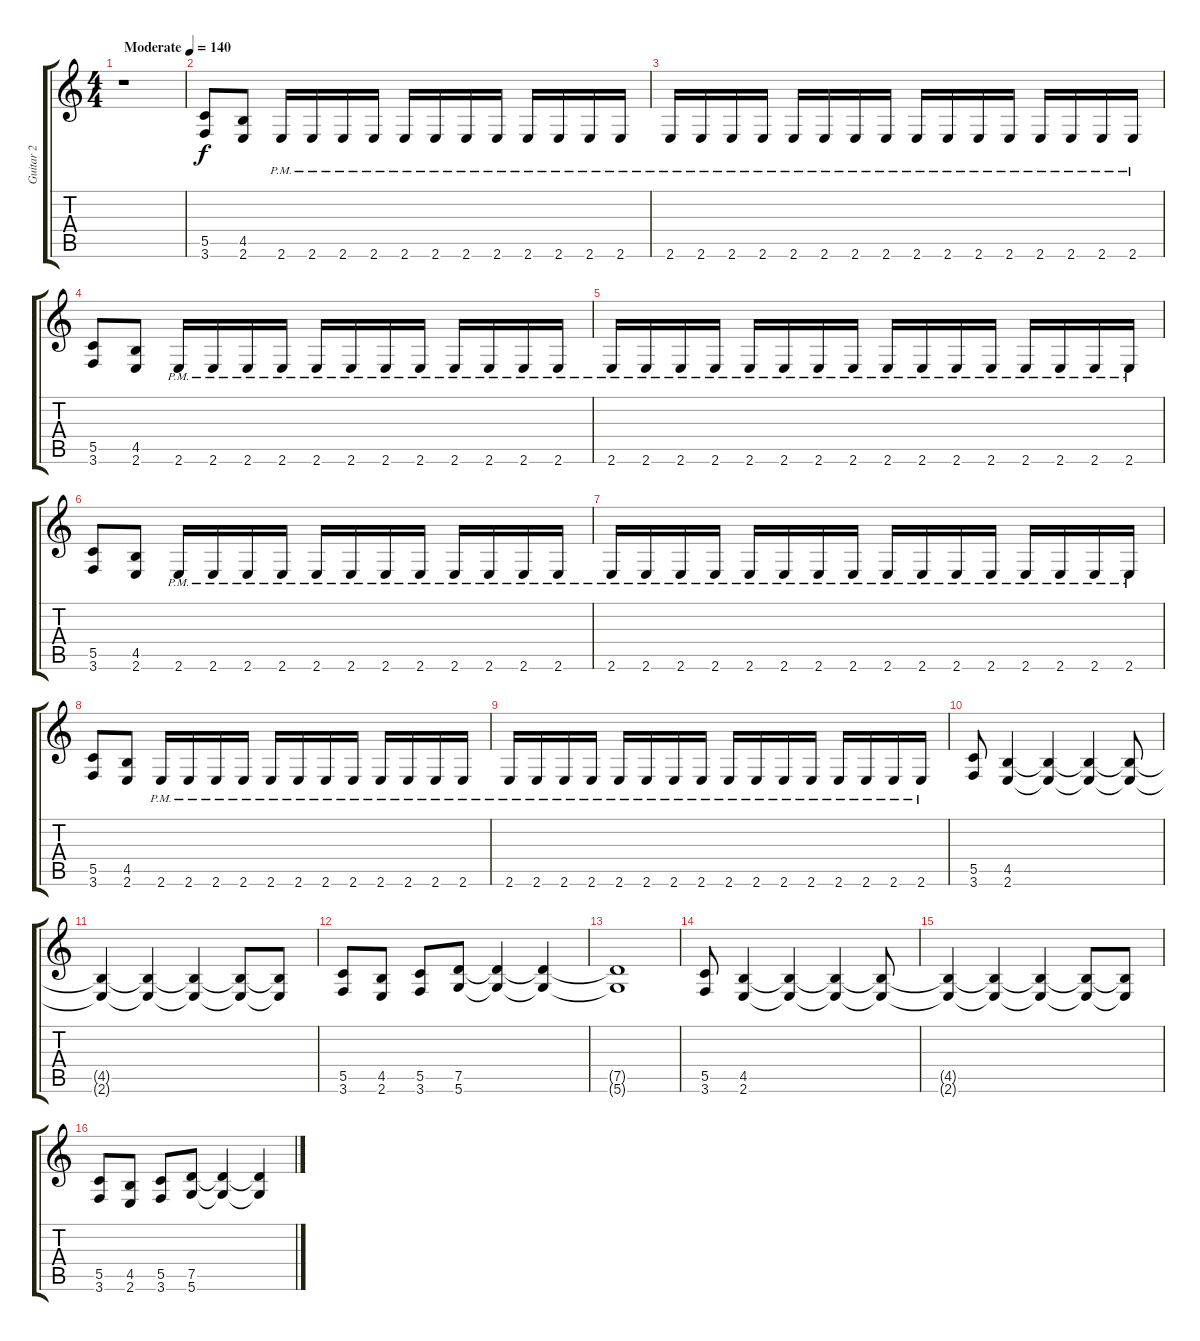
\track ("Guitar 2" "Guitar 2") {instrument distortionguitar}
\staff {score tabs}
\tuning (D4 A3 F3 C3 G2 D2) {hide}
\ts (4 4)
\tempo (140 "Moderate")
\clef g2
\ks c
r.1{dy f instrument distortionguitar} |
(5.5 3.6).8 (4.5 2.6).8 2.6{pm}.16 2.6{pm}.16 2.6{pm}.16 2.6{pm}.16 2.6{pm}.16 2.6{pm}.16 2.6{pm}.16 2.6{pm}.16 2.6{pm}.16 2.6{pm}.16 2.6{pm}.16 2.6{pm}.16 |
2.6{pm}.16 2.6{pm}.16 2.6{pm}.16 2.6{pm}.16 2.6{pm}.16 2.6{pm}.16 2.6{pm}.16 2.6{pm}.16 2.6{pm}.16 2.6{pm}.16 2.6{pm}.16 2.6{pm}.16 2.6{pm}.16 2.6{pm}.16 2.6{pm}.16 2.6{pm}.16 |
(5.5 3.6).8 (4.5 2.6).8 2.6{pm}.16 2.6{pm}.16 2.6{pm}.16 2.6{pm}.16 2.6{pm}.16 2.6{pm}.16 2.6{pm}.16 2.6{pm}.16 2.6{pm}.16 2.6{pm}.16 2.6{pm}.16 2.6{pm}.16 |
2.6{pm}.16 2.6{pm}.16 2.6{pm}.16 2.6{pm}.16 2.6{pm}.16 2.6{pm}.16 2.6{pm}.16 2.6{pm}.16 2.6{pm}.16 2.6{pm}.16 2.6{pm}.16 2.6{pm}.16 2.6{pm}.16 2.6{pm}.16 2.6{pm}.16 2.6{pm}.16 |
(5.5 3.6).8 (4.5 2.6).8 2.6{pm}.16 2.6{pm}.16 2.6{pm}.16 2.6{pm}.16 2.6{pm}.16 2.6{pm}.16 2.6{pm}.16 2.6{pm}.16 2.6{pm}.16 2.6{pm}.16 2.6{pm}.16 2.6{pm}.16 |
2.6{pm}.16 2.6{pm}.16 2.6{pm}.16 2.6{pm}.16 2.6{pm}.16 2.6{pm}.16 2.6{pm}.16 2.6{pm}.16 2.6{pm}.16 2.6{pm}.16 2.6{pm}.16 2.6{pm}.16 2.6{pm}.16 2.6{pm}.16 2.6{pm}.16 2.6{pm}.16 |
(5.5 3.6).8 (4.5 2.6).8 2.6{pm}.16 2.6{pm}.16 2.6{pm}.16 2.6{pm}.16 2.6{pm}.16 2.6{pm}.16 2.6{pm}.16 2.6{pm}.16 2.6{pm}.16 2.6{pm}.16 2.6{pm}.16 2.6{pm}.16 |
2.6{pm}.16 2.6{pm}.16 2.6{pm}.16 2.6{pm}.16 2.6{pm}.16 2.6{pm}.16 2.6{pm}.16 2.6{pm}.16 2.6{pm}.16 2.6{pm}.16 2.6{pm}.16 2.6{pm}.16 2.6{pm}.16 2.6{pm}.16 2.6{pm}.16 2.6{pm}.16 |
(5.5 3.6).8 (4.5 2.6).4 (4.5{t} 2.6{t}).4 (4.5{t} 2.6{t}).4 (4.5{t} 2.6{t}).8 |
(4.5{t} 2.6{t}).4 (4.5{t} 2.6{t}).4 (4.5{t} 2.6{t}).4 (4.5{t} 2.6{t}).8 (4.5{t} 2.6{t}).8 |
(5.5 3.6).8 (4.5 2.6).8 (5.5 3.6).8 (7.5 5.6).8 (7.5{t} 5.6{t}).4 (7.5{t} 5.6{t}).4 |
(7.5{t} 5.6{t}).1 |
(5.5 3.6).8 (4.5 2.6).4 (4.5{t} 2.6{t}).4 (4.5{t} 2.6{t}).4 (4.5{t} 2.6{t}).8 |
(4.5{t} 2.6{t}).4 (4.5{t} 2.6{t}).4 (4.5{t} 2.6{t}).4 (4.5{t} 2.6{t}).8 (4.5{t} 2.6{t}).8 |
(5.5 3.6).8 (4.5 2.6).8 (5.5 3.6).8 (7.5 5.6).8 (7.5{t} 5.6{t}).4 (7.5{t} 5.6{t}).4
